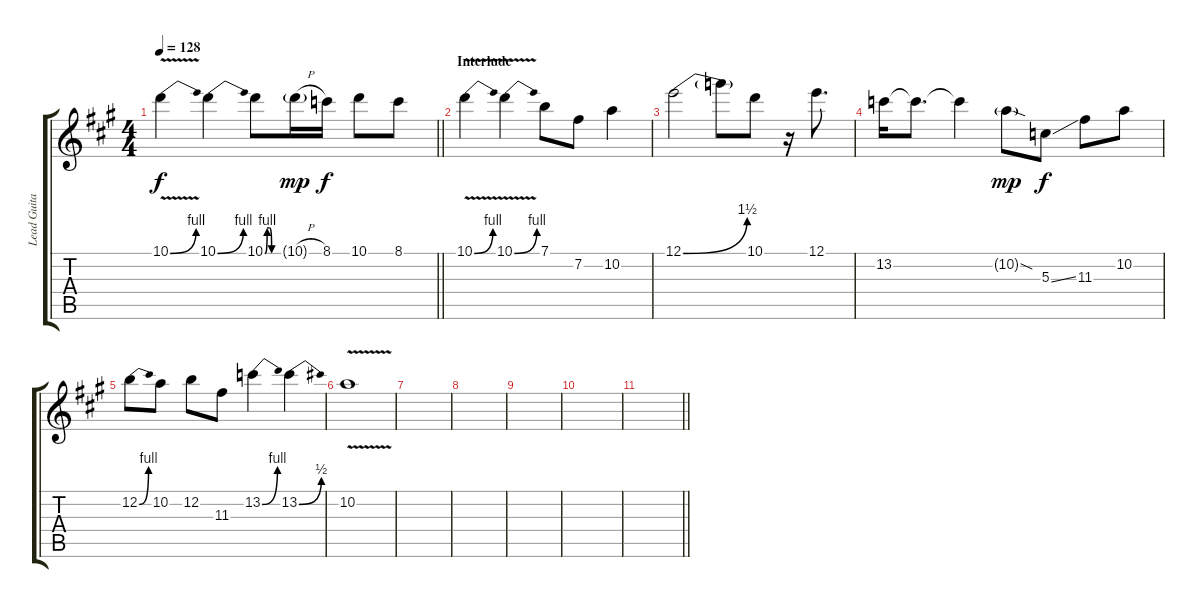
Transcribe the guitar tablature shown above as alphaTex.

\track ("Lead Guitar" "Lead Guita") {instrument overdrivenguitar}
\staff {score tabs}
\tuning (E4 B3 G3 D3 A2 E2) {hide}
\ts (4 4)
\tempo 128
\clef g2
\barLineRight lightlight
\ks a
10.1{be (bend 0 0 60 4) v}.4{dy f} 10.1{be (bend 0 0 60 4)}.4 10.1{be (custom 0 0 10 4 20 4 30 0 60 0)}.8 10.1{h g}.16{dy mp} 8.1.16{dy f} 10.1.8 8.1.8 |
\section ("" "Interlude")
10.1{be (bend 0 0 60 4) v}.4 10.1{be (bend 0 0 60 4) v}.4 7.1.8 7.2.8 10.2.4 |
12.1{be (bend 0 0 60 6)}.2 12.1{t}.8 10.1.8 r.16 12.1.8{d} |
13.2.16 13.2{t}.8{d} 13.2{t}.4 10.2{sod g}.8{dy mp} 5.3{ss}.8{dy f} 11.3.8 10.2.8 |
12.2{be (bend 0 0 60 4)}.8 10.2.8 12.2.8 11.3.8 13.2{be (bend 0 0 60 4)}.4 13.2{be (bend 0 0 60 2)}.4 |
10.2{v}.1 |
|
|
|
|
\barLineRight lightlight
